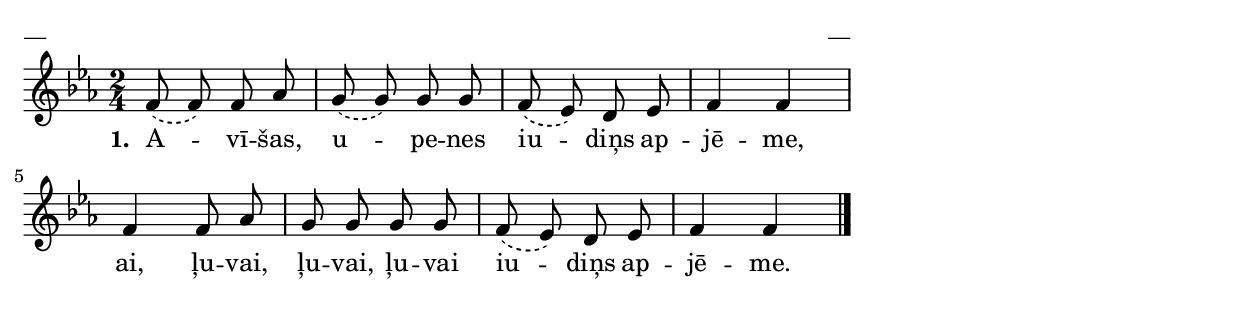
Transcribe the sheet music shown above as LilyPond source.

\version "2.13.18"
\paper {
line-width = 14\cm
left-margin = 0.4\cm
between-system-padding = 0.1\cm
between-system-space = 0.1\cm
}
% SBTZK, p.110
\layout {
indent = #0
ragged-last = ##f
}


voiceA = \relative c' {
\clef "treble"
\key es \major
\time 2/4
\slurDashed
f8 (f) f as | g (g) g g | f (es) d es | f4 f |
f f8 as | g g g g | f (es) d es | f4 f \bar"|."
}

lyricA = \lyricmode {
\set stanza = "1. "
A -- vī -- šas, u -- pe -- nes iu -- diņs ap -- jē -- me,
ai, ļu -- vai, ļu -- vai, ļu -- vai iu -- diņs ap -- jē -- me.
}

fullScore = <<
%\new ChordNames { \chordsA }
\new Staff {
<<
\new Voice = "voiceA" { \oneVoice \autoBeamOff \voiceA }
\lyricsto "voiceA" \new Lyrics  \lyricA
%\new Voice = "voiceB" { \voiceTwo \autoBeamOff \voiceB }
>>
}
>>



\score {
\fullScore
\header { piece = "__" opus = "__" }
}
\markup { \with-color #(x11-color 'white) \sans \smaller "__" }
\score {
\unfoldRepeats
\fullScore
\midi {
\context { \Staff \remove "Staff_performer" }
\context { \Voice \consists "Staff_performer" }
}
}


